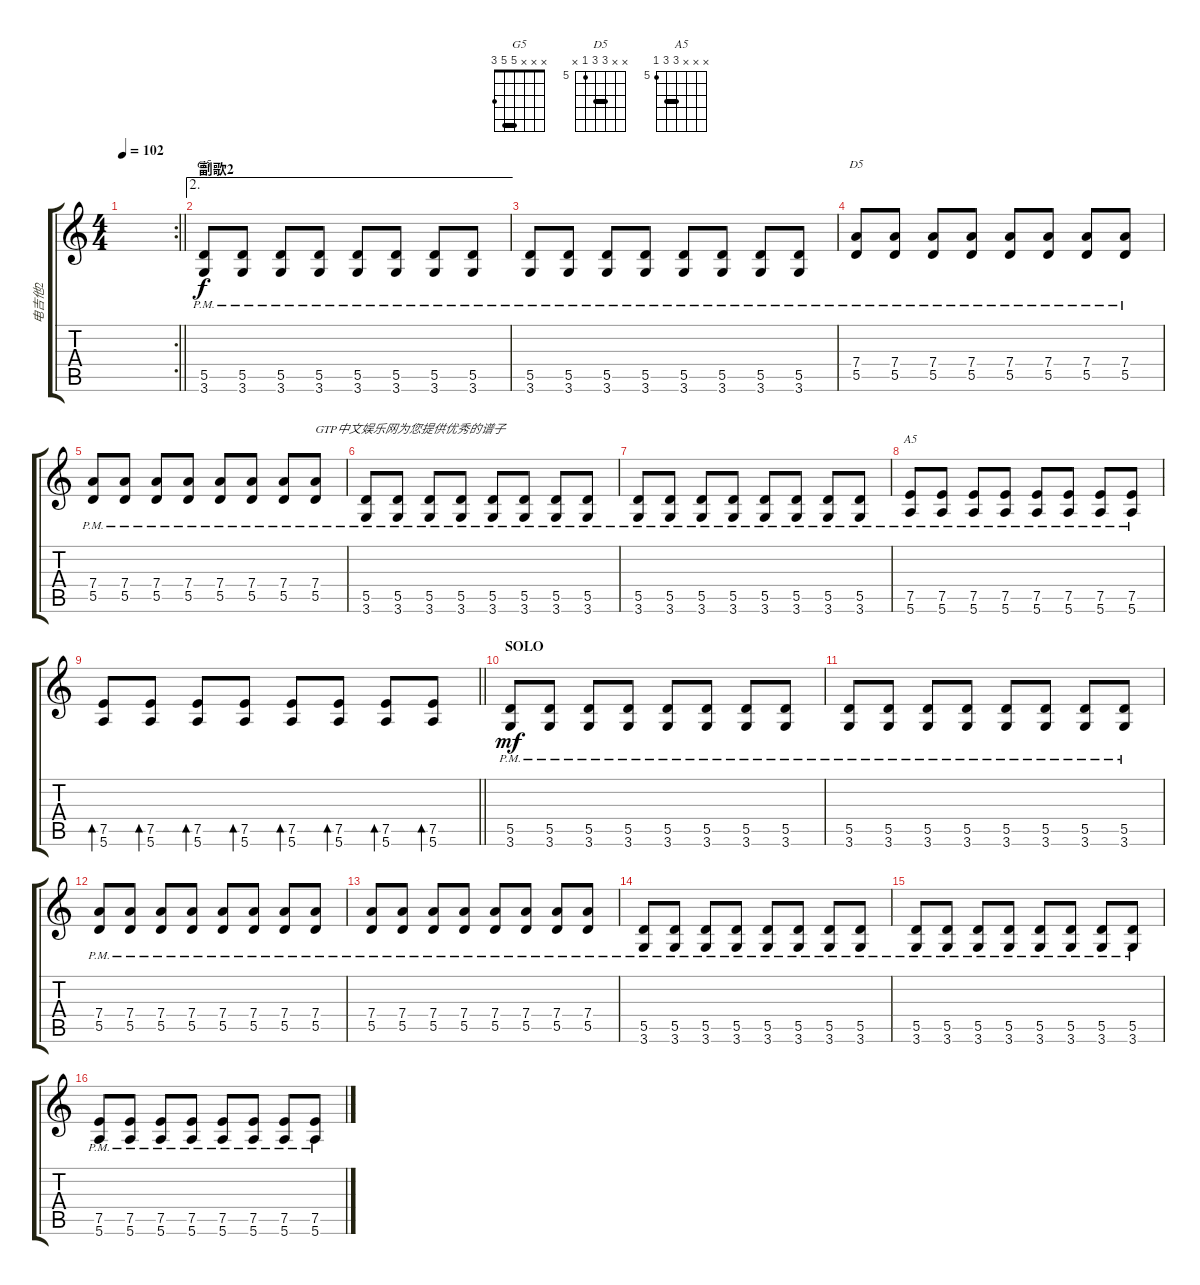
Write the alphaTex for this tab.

\track ("电吉他2" "电吉他2") {instrument overdrivenguitar}
\staff {score tabs}
\tuning (E4 B3 G3 D3 A2 E2) {hide}
\chord ("G5" x x x 5 5 3) {barre 5}
\chord ("D5" x x 7 7 5 x) {firstfret 5 barre 7}
\chord ("A5" x x x 7 7 5) {firstfret 5 barre 7}
\rc 2
\ts (4 4)
\tempo 102
\clef g2
\barLineRight lightlight
\ks c
|
\ae 2
\section ("" "副歌2")
(5.5{pm} 3.6{pm}).8{ch "G5"} (5.5{pm} 3.6{pm}).8 (5.5{pm} 3.6{pm}).8 (5.5{pm} 3.6{pm}).8 (5.5{pm} 3.6{pm}).8 (5.5{pm} 3.6{pm}).8 (5.5{pm} 3.6{pm}).8 (5.5{pm} 3.6{pm}).8 |
(5.5{pm} 3.6{pm}).8 (5.5{pm} 3.6{pm}).8 (5.5{pm} 3.6{pm}).8 (5.5{pm} 3.6{pm}).8 (5.5{pm} 3.6{pm}).8 (5.5{pm} 3.6{pm}).8 (5.5{pm} 3.6{pm}).8 (5.5{pm} 3.6{pm}).8 |
(7.4{pm} 5.5{pm}).8{ch "D5"} (7.4{pm} 5.5{pm}).8 (7.4{pm} 5.5{pm}).8 (7.4{pm} 5.5{pm}).8 (7.4{pm} 5.5{pm}).8 (7.4{pm} 5.5{pm}).8 (7.4{pm} 5.5{pm}).8 (7.4{pm} 5.5{pm}).8 |
(7.4{pm} 5.5{pm}).8 (7.4{pm} 5.5{pm}).8 (7.4{pm} 5.5{pm}).8 (7.4{pm} 5.5{pm}).8 (7.4{pm} 5.5{pm}).8 (7.4{pm} 5.5{pm}).8 (7.4{pm} 5.5{pm}).8 (7.4{pm} 5.5{pm}).8{txt "GTP中文娱乐网为您提供优秀的谱子"} |
(5.5{pm} 3.6{pm}).8 (5.5{pm} 3.6{pm}).8 (5.5{pm} 3.6{pm}).8 (5.5{pm} 3.6{pm}).8 (5.5{pm} 3.6{pm}).8 (5.5{pm} 3.6{pm}).8 (5.5{pm} 3.6{pm}).8 (5.5{pm} 3.6{pm}).8 |
(5.5{pm} 3.6{pm}).8 (5.5{pm} 3.6{pm}).8 (5.5{pm} 3.6{pm}).8 (5.5{pm} 3.6{pm}).8 (5.5{pm} 3.6{pm}).8 (5.5{pm} 3.6{pm}).8 (5.5{pm} 3.6{pm}).8 (5.5{pm} 3.6{pm}).8 |
(7.5{pm} 5.6{pm}).8{ch "A5"} (7.5{pm} 5.6{pm}).8 (7.5{pm} 5.6{pm}).8 (7.5{pm} 5.6{pm}).8 (7.5{pm} 5.6{pm}).8 (7.5{pm} 5.6{pm}).8 (7.5{pm} 5.6{pm}).8 (7.5{pm} 5.6{pm}).8 |
\barLineRight lightlight
(7.5 5.6).8{bd 60} (7.5 5.6).8{bd 60} (7.5 5.6).8{bd 60} (7.5 5.6).8{bd 60} (7.5 5.6).8{bd 60 dy f} (7.5 5.6).8{bd 60} (7.5 5.6).8{bd 60} (7.5 5.6).8{bd 60} |
\section ("" "SOLO")
(5.5{pm} 3.6{pm}).8{dy mf} (5.5{pm} 3.6{pm}).8 (5.5{pm} 3.6{pm}).8 (5.5{pm} 3.6{pm}).8 (5.5{pm} 3.6{pm}).8 (5.5{pm} 3.6{pm}).8 (5.5{pm} 3.6{pm}).8 (5.5{pm} 3.6{pm}).8 |
(5.5{pm} 3.6{pm}).8 (5.5{pm} 3.6{pm}).8 (5.5{pm} 3.6{pm}).8 (5.5{pm} 3.6{pm}).8 (5.5{pm} 3.6{pm}).8 (5.5{pm} 3.6{pm}).8 (5.5{pm} 3.6{pm}).8 (5.5{pm} 3.6{pm}).8 |
(7.4{pm} 5.5{pm}).8 (7.4{pm} 5.5{pm}).8 (7.4{pm} 5.5{pm}).8 (7.4{pm} 5.5{pm}).8 (7.4{pm} 5.5{pm}).8 (7.4{pm} 5.5{pm}).8 (7.4{pm} 5.5{pm}).8 (7.4{pm} 5.5{pm}).8 |
(7.4{pm} 5.5{pm}).8 (7.4{pm} 5.5{pm}).8 (7.4{pm} 5.5{pm}).8 (7.4{pm} 5.5{pm}).8 (7.4{pm} 5.5{pm}).8 (7.4{pm} 5.5{pm}).8 (7.4{pm} 5.5{pm}).8 (7.4{pm} 5.5{pm}).8 |
(5.5{pm} 3.6{pm}).8 (5.5{pm} 3.6{pm}).8 (5.5{pm} 3.6{pm}).8 (5.5{pm} 3.6{pm}).8 (5.5{pm} 3.6{pm}).8 (5.5{pm} 3.6{pm}).8 (5.5{pm} 3.6{pm}).8 (5.5{pm} 3.6{pm}).8 |
(5.5{pm} 3.6{pm}).8 (5.5{pm} 3.6{pm}).8 (5.5{pm} 3.6{pm}).8 (5.5{pm} 3.6{pm}).8 (5.5{pm} 3.6{pm}).8 (5.5{pm} 3.6{pm}).8 (5.5{pm} 3.6{pm}).8 (5.5{pm} 3.6{pm}).8 |
(7.5{pm} 5.6{pm}).8 (7.5{pm} 5.6{pm}).8 (7.5{pm} 5.6{pm}).8 (7.5{pm} 5.6{pm}).8 (7.5{pm} 5.6{pm}).8 (7.5{pm} 5.6{pm}).8 (7.5{pm} 5.6{pm}).8 (7.5{pm} 5.6{pm}).8
